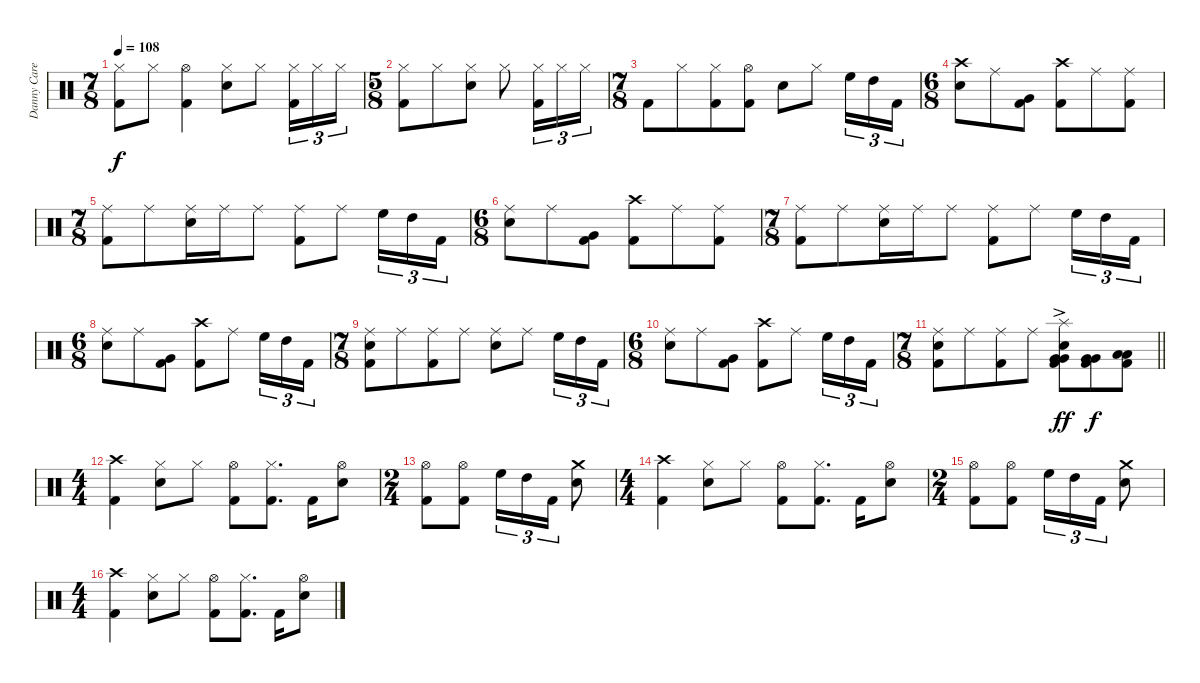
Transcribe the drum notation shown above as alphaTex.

\track ("Danny Carey" "Danny Care") {instrument percussion}
\staff {score}
\articulation defaults
\ts (7 8)
\tempo 108
\clef neutral
\ks c
("Hi-Hat (closed)" "Kick (hit) 2").8{dy f} "Hi-Hat (closed)".8 ("Hi-Hat (open)" "Kick (hit) 2").4 ("Hi-Hat (closed)" "Electric Snare (hit)").8 "Hi-Hat (closed)".8 ("Hi-Hat (closed)" "Kick (hit) 2").16{tu (3 2)} "Hi-Hat (closed)".16{tu (3 2)} "Hi-Hat (closed)".16{tu (3 2)} |
\ts (5 8)
("Hi-Hat (closed)" "Kick (hit) 2").8 "Hi-Hat (closed)".8 ("Hi-Hat (closed)" "Electric Snare (hit)").8 "Hi-Hat (closed)".8 ("Hi-Hat (closed)" "Kick (hit) 2").16{tu (3 2)} "Hi-Hat (closed)".16{tu (3 2)} "Hi-Hat (closed)".16{tu (3 2)} |
\ts (7 8)
"Kick (hit) 2".8 "Hi-Hat (closed)".8 ("Hi-Hat (closed)" "Kick (hit) 2").8 ("Hi-Hat (open)" "Kick (hit) 2").8 "Electric Snare (hit)".8 "Hi-Hat (closed)".8 "High Floor Tom (hit)".16{tu (3 2)} "High Tom (hit)".16{tu (3 2)} "Kick (hit) 2".16{tu (3 2)} |
\ts (6 8)
("Crash high (hit)" "Electric Snare (hit)").8 "Ride (middle)".8 ("Very Low Tom (hit)" "Kick (hit) 2").8 ("Crash high (hit)" "Kick (hit) 2").8 "Ride (middle)".8 ("Ride (middle)" "Kick (hit) 2").8 |
\ts (7 8)
("Ride (middle)" "Kick (hit) 2").8 "Ride (middle)".8 ("Ride (middle)" "Electric Snare (hit)").16 "Ride (middle)".16 "Ride (middle)".8 ("Ride (middle)" "Kick (hit) 2").8 "Ride (middle)".8 "High Floor Tom (hit)".16{tu (3 2)} "High Tom (hit)".16{tu (3 2)} "Kick (hit) 2".16{tu (3 2)} |
\ts (6 8)
("Ride (middle)" "Electric Snare (hit)").8 "Ride (middle)".8 ("Very Low Tom (hit)" "Kick (hit) 2").8 ("Crash high (hit)" "Kick (hit) 2").8 "Ride (middle)".8 ("Ride (middle)" "Kick (hit) 2").8 |
\ts (7 8)
("Ride (middle)" "Kick (hit) 2").8 "Ride (middle)".8 ("Ride (middle)" "Electric Snare (hit)").16 "Ride (middle)".16 "Ride (middle)".8 ("Ride (middle)" "Kick (hit) 2").8 "Ride (middle)".8 "High Floor Tom (hit)".16{tu (3 2)} "High Tom (hit)".16{tu (3 2)} "Kick (hit) 2".16{tu (3 2)} |
\ts (6 8)
("Ride (middle)" "Electric Snare (hit)").8 "Ride (middle)".8 ("Very Low Tom (hit)" "Kick (hit) 2").8 ("Crash high (hit)" "Kick (hit) 2").8 "Ride (middle)".8 "High Floor Tom (hit)".16{tu (3 2)} "High Tom (hit)".16{tu (3 2)} "Kick (hit) 2".16{tu (3 2)} |
\ts (7 8)
("Ride (middle)" "Electric Snare (hit)" "Kick (hit) 2").8 "Ride (middle)".8 ("Ride (middle)" "Kick (hit) 2").8 "Ride (middle)".8 ("Ride (middle)" "Electric Snare (hit)").8 "Ride (middle)".8 "High Floor Tom (hit)".16{tu (3 2)} "High Tom (hit)".16{tu (3 2)} "Kick (hit) 2".16{tu (3 2)} |
\ts (6 8)
("Ride (middle)" "Electric Snare (hit)").8 "Ride (middle)".8 ("Very Low Tom (hit)" "Kick (hit) 2").8 ("Crash high (hit)" "Kick (hit) 2").8 "Ride (middle)".8 "High Floor Tom (hit)".16{tu (3 2)} "High Tom (hit)".16{tu (3 2)} "Kick (hit) 2".16{tu (3 2)} |
\ts (7 8)
\barLineRight lightlight
("Ride (middle)" "Electric Snare (hit)" "Kick (hit) 2").8 "Ride (middle)".8 ("Ride (middle)" "Kick (hit) 2").8 "Ride (middle)".8 ("Splash (hit)" "Very Low Tom (hit)" "Very Low Tom (hit)" "Electric Snare (hit)" "Kick (hit) 2"{ac}).8{dy ff} ("Very Low Tom (hit)" "Very Low Tom (hit)" "Kick (hit) 2").8{dy f} ("Low Floor Tom (hit)" "Low Floor Tom (hit)" "Kick (hit) 2").8 |
\ts (4 4)
("Crash high (hit)" "Kick (hit) 2").4 ("Hi-Hat (closed)" "Electric Snare (hit)").8 "Hi-Hat (closed)".8 ("Hi-Hat (open)" "Kick (hit) 2").8 ("Hi-Hat (closed)" "Kick (hit) 2").8{d} "Kick (hit) 2".16 ("Hi-Hat (open)" "Electric Snare (hit)").8 |
\ts (2 4)
("Hi-Hat (open)" "Kick (hit) 2").8 ("Hi-Hat (open)" "Kick (hit) 2").8 "High Floor Tom (hit)".16{tu (3 2)} "High Tom (hit)".16{tu (3 2)} "Kick (hit) 2".16{tu (3 2)} ("Crash medium (hit)" "Electric Snare (hit)").8 |
\ts (4 4)
("Crash high (hit)" "Kick (hit) 2").4 ("Hi-Hat (closed)" "Electric Snare (hit)").8 "Hi-Hat (closed)".8 ("Hi-Hat (open)" "Kick (hit) 2").8 ("Hi-Hat (closed)" "Kick (hit) 2").8{d} "Kick (hit) 2".16 ("Hi-Hat (open)" "Electric Snare (hit)").8 |
\ts (2 4)
("Hi-Hat (open)" "Kick (hit) 2").8 ("Hi-Hat (open)" "Kick (hit) 2").8 "High Floor Tom (hit)".16{tu (3 2)} "High Tom (hit)".16{tu (3 2)} "Kick (hit) 2".16{tu (3 2)} ("Crash medium (hit)" "Electric Snare (hit)").8 |
\ts (4 4)
("Crash high (hit)" "Kick (hit) 2").4 ("Hi-Hat (closed)" "Electric Snare (hit)").8 "Hi-Hat (closed)".8 ("Hi-Hat (open)" "Kick (hit) 2").8 ("Hi-Hat (closed)" "Kick (hit) 2").8{d} "Kick (hit) 2".16 ("Hi-Hat (open)" "Electric Snare (hit)").8
